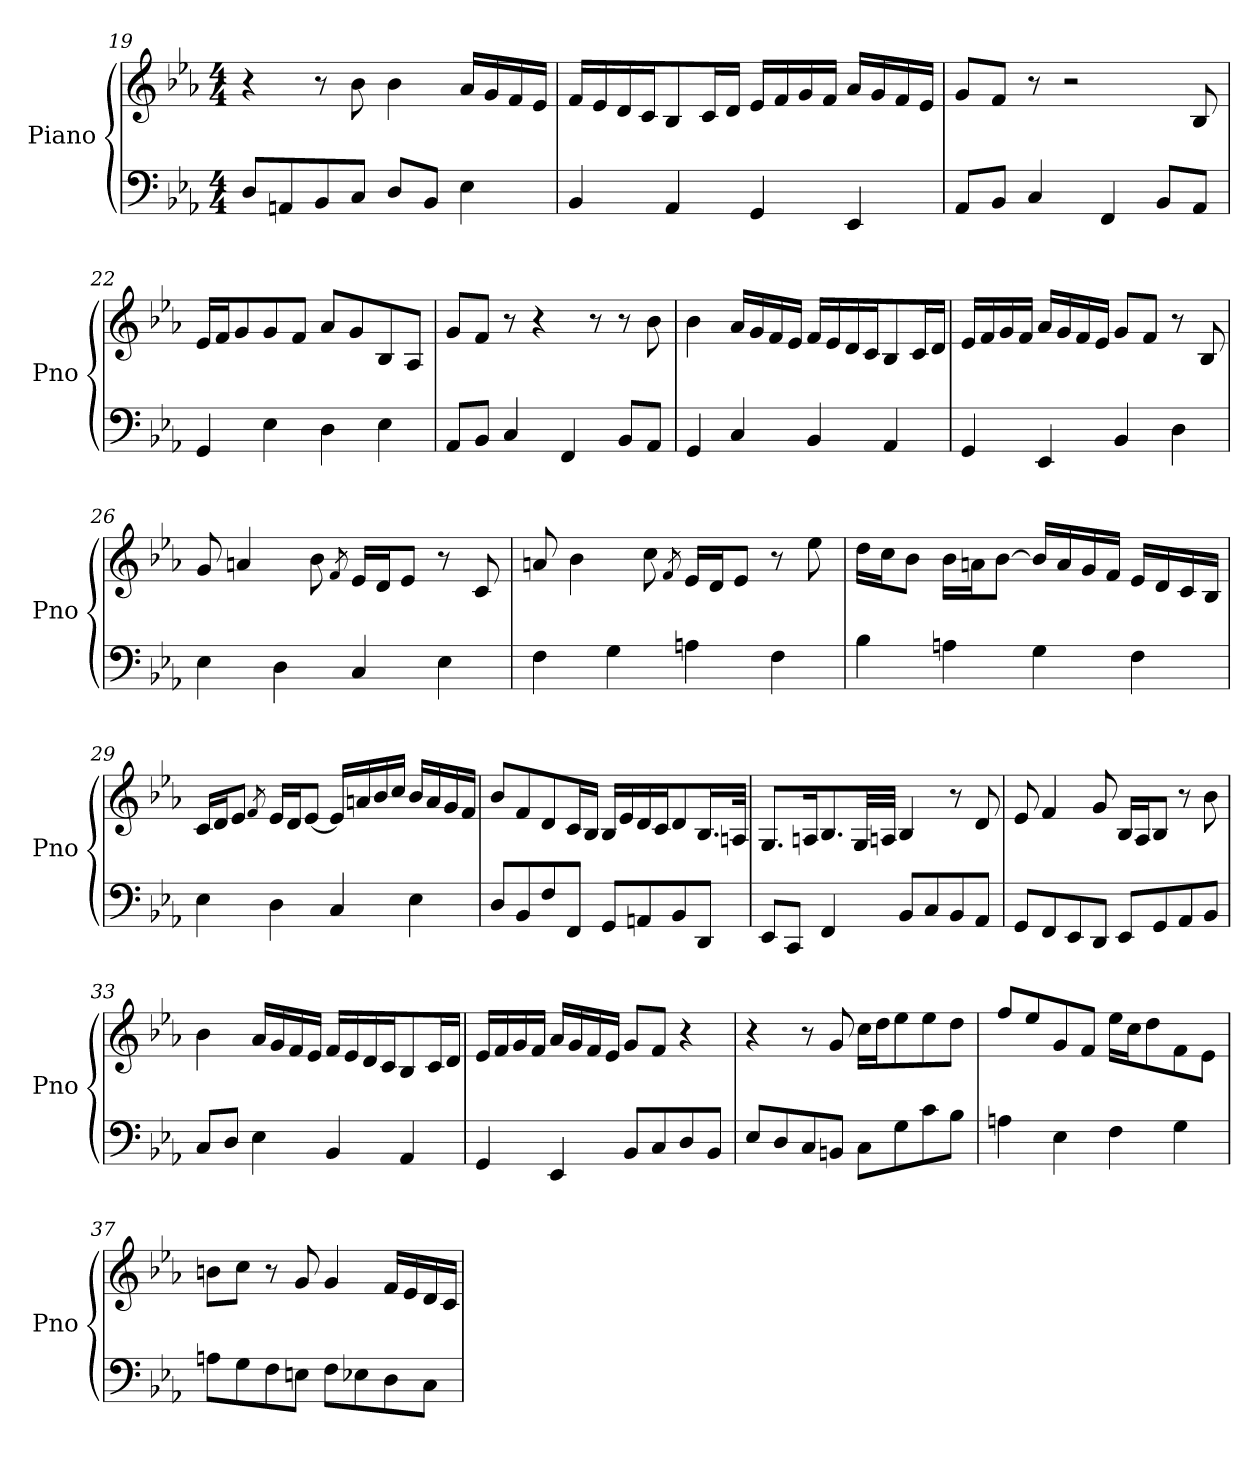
**kern	**kern
*part1	*part1
*staff2	*staff1
*I"Piano	*
*I'Pno	*
*clefF4	*clefG2
*k[b-e-a-]	*k[b-e-a-]
*E-:	*E-:
*M4/4	*M4/4
=19	=19
8D/L	4r
8AAn/	.
8BB-/	8r
8C/J	8b-\
8D/L	4b-\
8BB-/J	.
4E-\	16a-/LL
.	16g/
.	16f/
.	16e-/JJ
!!LO:LB:g=z
=20	=20
4BB-/	16f/LL
.	16e-/
.	16d/
.	16c/J
4AA-/	8B-/
.	16c/L
.	16d/JJ
4GG/	16e-/LL
.	16f/
.	16g/
.	16f/JJ
4EE-/	16a-/LL
.	16g/
.	16f/
.	16e-/JJ
=21	=21
8AA-/L	8g/L
8BB-/J	8f/J
4C/	8r
.	2r
4FF/	.
8BB-/L	.
8AA-/J	8B-/
=22	=22
4GG/	16e-/LL
.	16f/J
.	8g/
4E-\	8g/
.	8f/J
4D\	8a-/L
.	8g/
4E-\	8B-/
.	8A-/J
=23	=23
8AA-/L	8g/L
8BB-/J	8f/J
4C/	8r
.	4r
4FF/	.
.	8r
8BB-/L	8r
8AA-/J	8b-\
!!LO:LB:g=z
=24	=24
4GG/	4b-\
4C/	16a-/LL
.	16g/
.	16f/
.	16e-/JJ
4BB-/	16f/LL
.	16e-/
.	16d/
.	16c/J
4AA-/	8B-/
.	16c/L
.	16d/JJ
=25	=25
4GG/	16e-/LL
.	16f/
.	16g/
.	16f/JJ
4EE-/	16a-/LL
.	16g/
.	16f/
.	16e-/JJ
4BB-/	8g/L
.	8f/J
4D\	8r
.	8B-/
=26	=26
4E-\	8g/
.	4an/
4D\	.
.	8b-\
.	8qf/
4C/	16e-/LL
.	16d/J
.	8e-/J
4E-\	8r
.	8c/
!!LO:LB:g=z
=27	=27
4F\	8an/
.	4b-\
4G\	.
.	8cc\
.	8qf/
4An\	16e-/LL
.	16d/J
.	8e-/J
4F\	8r
.	8ee-\
=28	=28
4B-\	16dd\LL
.	16cc\J
.	8b-\J
4An\	16b-\LL
.	16an\J
.	[8b-\J
4G\	16b-/LL]
.	16a/
.	16g/
.	16f/JJ
4F\	16e-/LL
.	16d/
.	16c/
.	16B-/JJ
=29	=29
4E-\	16c/LL
.	16d/J
.	8e-/J
.	8qf/
4D\	16e-/LL
.	16d/J
.	[8e-/J
4C/	16e-/LL]
.	16an/
.	16b-/
.	16cc/JJ
4E-\	16b-/LL
.	16a/
.	16g/
.	16f/JJ
!!LO:LB:g=z
=30	=30
8D/L	8b-/L
8BB-/	8f/
8F/	8d/
8FF/J	16c/L
.	16B-/JJ
8GG/L	16B-/LL
.	16e-/
8AAn/	16d/
.	16c/J
8BB-/	8d/
8DD/J	16.B-/L
.	32An/JJk
=31	=31
8EE-/L	8.G/L
8CC/J	.
.	16An/K
4FF/	8.B-/
.	32G/LL
.	32An/JJJ
8BB-/L	4B-/
8C/	.
8BB-/	8r
8AA-/J	8d/
=32	=32
8GG/L	8e-/
8FF/	4f/
8EE-/	.
8DD/J	8g/
8EE-/L	16B-/LL
.	16A-/J
8GG/	8B-/J
8AA-/	8r
8BB-/J	8b-\
!!LO:PB:g=z
=33	=33
8C/L	4b-\
8D/J	.
4E-\	16a-/LL
.	16g/
.	16f/
.	16e-/JJ
4BB-/	16f/LL
.	16e-/
.	16d/
.	16c/J
4AA-/	8B-/
.	16c/L
.	16d/JJ
=34	=34
4GG/	16e-/LL
.	16f/
.	16g/
.	16f/JJ
4EE-/	16a-/LL
.	16g/
.	16f/
.	16e-/JJ
8BB-/L	8g/L
8C/	8f/J
8D/	4r
8BB-/J	.
=35	=35
8E-/L	4r
8D/	.
8C/	8r
8BBn/J	8g/
8C\L	16cc\LL
.	16dd\J
8G\	8ee-\
8c\	8ee-\
8B-\J	8dd\J
!!LO:LB:g=z
=36	=36
4An\	8ff/L
.	8ee-/
4E-\	8g/
.	8f/J
4F\	16ee-\LL
.	16cc\J
.	8dd\
4G\	8f\
.	8e-\J
=37	=37
8An\L	8bn\L
8G\	8cc\J
8F\	8r
8En\J	8g/
8F\L	4g/
8E-X\	.
8D\	16f/LL
.	16e-/
8C\J	16d/
.	16c/JJ
=	=
*-	*-
